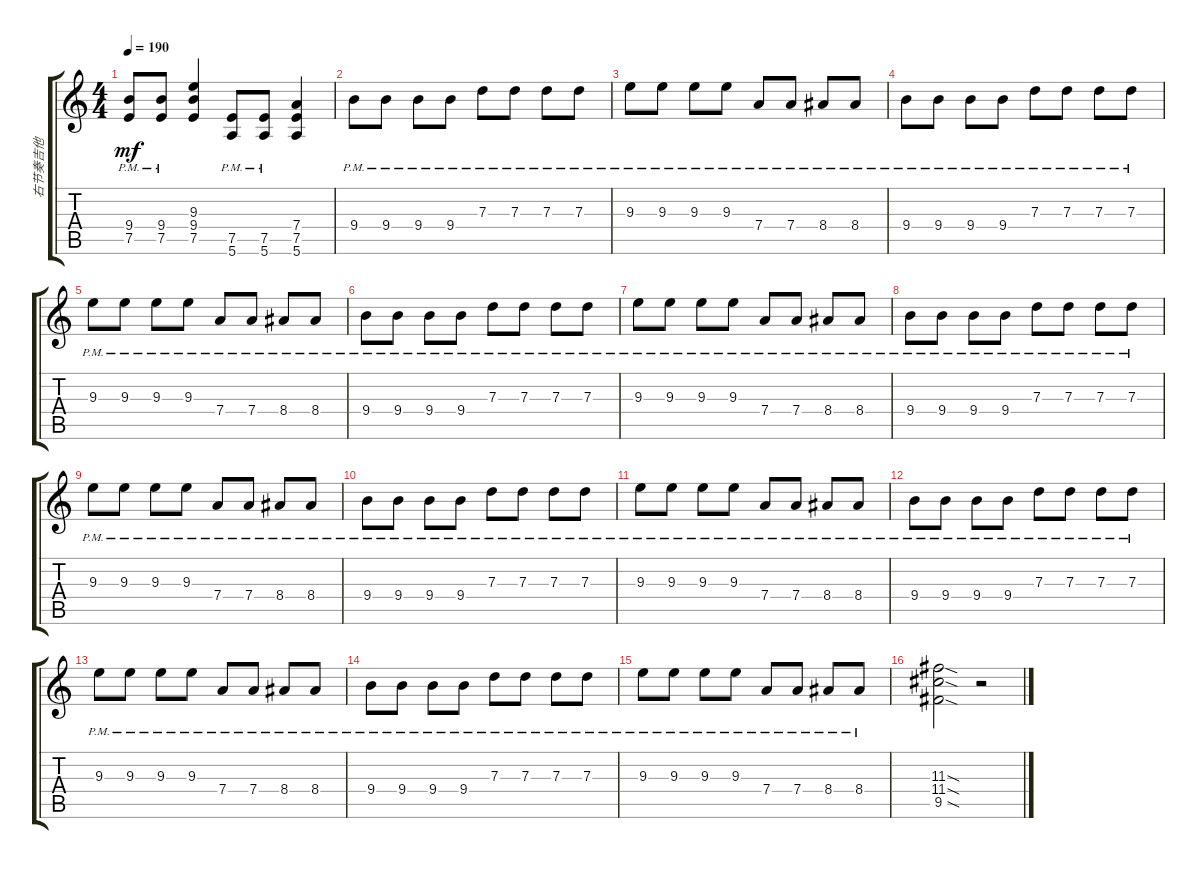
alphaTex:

\track ("右节奏吉他" "右节奏吉他") {instrument distortionguitar}
\staff {score tabs}
\tuning (E4 B3 G3 D3 A2 E2) {hide}
\ts (4 4)
\tempo 190
\clef g2
\ks c
(9.4{pm} 7.5{pm}).8{dy mf} (9.4{pm} 7.5{pm}).8 (9.3 9.4 7.5).4 (7.5{pm} 5.6{pm}).8 (7.5{pm} 5.6{pm}).8 (7.4 7.5 5.6).4 |
9.4{pm}.8 9.4{pm}.8 9.4{pm}.8 9.4{pm}.8 7.3{pm}.8 7.3{pm}.8 7.3{pm}.8 7.3{pm}.8 |
9.3{pm}.8 9.3{pm}.8 9.3{pm}.8 9.3{pm}.8 7.4{pm}.8 7.4{pm}.8 8.4{pm}.8 8.4{pm}.8 |
9.4{pm}.8 9.4{pm}.8 9.4{pm}.8 9.4{pm}.8 7.3{pm}.8 7.3{pm}.8 7.3{pm}.8 7.3{pm}.8 |
9.3{pm}.8 9.3{pm}.8 9.3{pm}.8 9.3{pm}.8 7.4{pm}.8 7.4{pm}.8 8.4{pm}.8 8.4{pm}.8 |
9.4{pm}.8 9.4{pm}.8 9.4{pm}.8 9.4{pm}.8 7.3{pm}.8 7.3{pm}.8 7.3{pm}.8 7.3{pm}.8 |
9.3{pm}.8 9.3{pm}.8 9.3{pm}.8 9.3{pm}.8 7.4{pm}.8 7.4{pm}.8 8.4{pm}.8 8.4{pm}.8 |
9.4{pm}.8 9.4{pm}.8 9.4{pm}.8 9.4{pm}.8 7.3{pm}.8 7.3{pm}.8 7.3{pm}.8 7.3{pm}.8 |
9.3{pm}.8 9.3{pm}.8 9.3{pm}.8 9.3{pm}.8 7.4{pm}.8 7.4{pm}.8 8.4{pm}.8 8.4{pm}.8 |
9.4{pm}.8 9.4{pm}.8 9.4{pm}.8 9.4{pm}.8 7.3{pm}.8 7.3{pm}.8 7.3{pm}.8 7.3{pm}.8 |
9.3{pm}.8 9.3{pm}.8 9.3{pm}.8 9.3{pm}.8 7.4{pm}.8 7.4{pm}.8 8.4{pm}.8 8.4{pm}.8 |
9.4{pm}.8 9.4{pm}.8 9.4{pm}.8 9.4{pm}.8 7.3{pm}.8 7.3{pm}.8 7.3{pm}.8 7.3{pm}.8 |
9.3{pm}.8 9.3{pm}.8 9.3{pm}.8 9.3{pm}.8 7.4{pm}.8 7.4{pm}.8 8.4{pm}.8 8.4{pm}.8 |
9.4{pm}.8 9.4{pm}.8 9.4{pm}.8 9.4{pm}.8 7.3{pm}.8 7.3{pm}.8 7.3{pm}.8 7.3{pm}.8 |
9.3{pm}.8 9.3{pm}.8 9.3{pm}.8 9.3{pm}.8 7.4{pm}.8 7.4{pm}.8 8.4{pm}.8 8.4{pm}.8 |
(11.3{sod} 11.4{sod} 9.5{sod}).2 r.2
